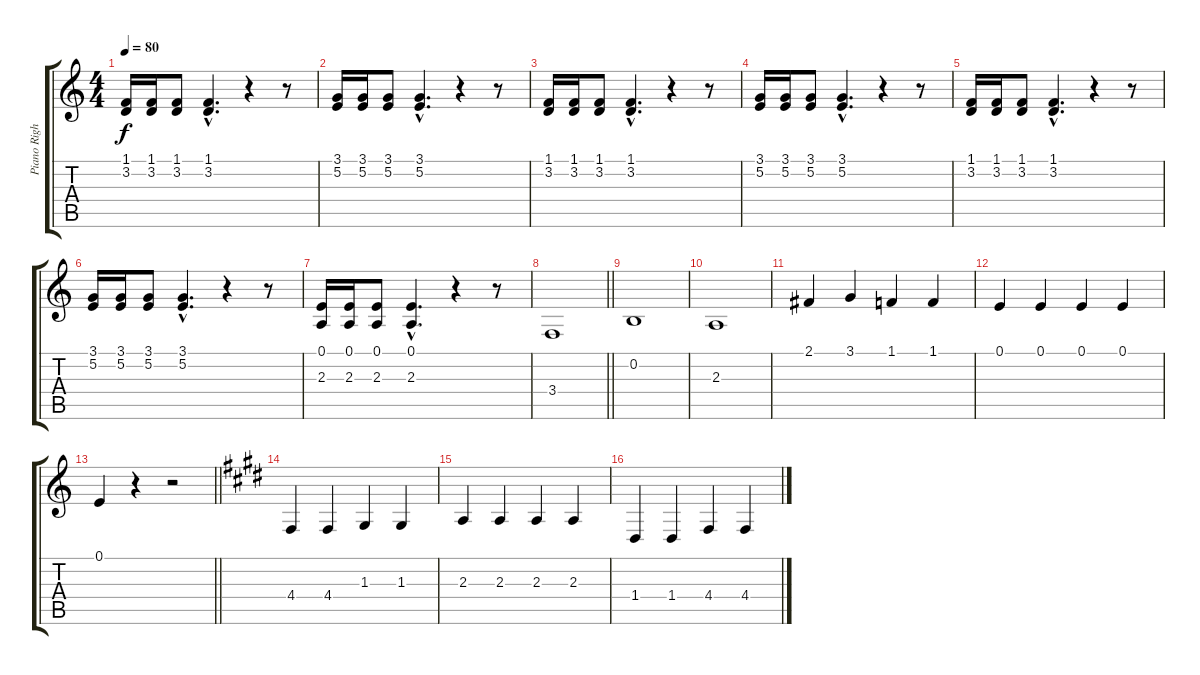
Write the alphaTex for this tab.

\track ("Piano Right Hand" "Piano Righ") {instrument acousticgrandpiano}
\staff {score tabs}
\tuning (E4 B3 G3 D3 A2 E2) {hide}
\ts (4 4)
\tempo 80
\clef g2
\ks c
(1.1 3.2).16{dy f} (1.1 3.2).16 (1.1 3.2).8 (1.1{hac} 3.2{hac}).4{d} r.4 r.8 |
(3.1 5.2).16 (3.1 5.2).16 (3.1 5.2).8 (3.1{hac} 5.2{hac}).4{d} r.4 r.8 |
(1.1 3.2).16 (1.1 3.2).16 (1.1 3.2).8 (1.1{hac} 3.2{hac}).4{d} r.4 r.8 |
(3.1 5.2).16 (3.1 5.2).16 (3.1 5.2).8 (3.1{hac} 5.2{hac}).4{d} r.4 r.8 |
(1.1 3.2).16 (1.1 3.2).16 (1.1 3.2).8 (1.1{hac} 3.2{hac}).4{d} r.4 r.8 |
(3.1 5.2).16 (3.1 5.2).16 (3.1 5.2).8 (3.1{hac} 5.2{hac}).4{d} r.4 r.8 |
(0.1 2.3).16 (0.1 2.3).16 (0.1 2.3).8 (0.1{hac} 2.3{hac}).4{d} r.4 r.8 |
\barLineRight lightlight
3.4.1 |
0.2.1 |
2.3.1 |
2.1.4 3.1.4 1.1.4 1.1.4 |
0.1.4 0.1.4 0.1.4 0.1.4 |
\barLineRight lightlight
0.1.4 r.4 r.2 |
\ks e
4.4.4 4.4.4 1.3.4 1.3.4 |
2.3.4 2.3.4 2.3.4 2.3.4 |
1.4.4 1.4.4 4.4.4 4.4.4
